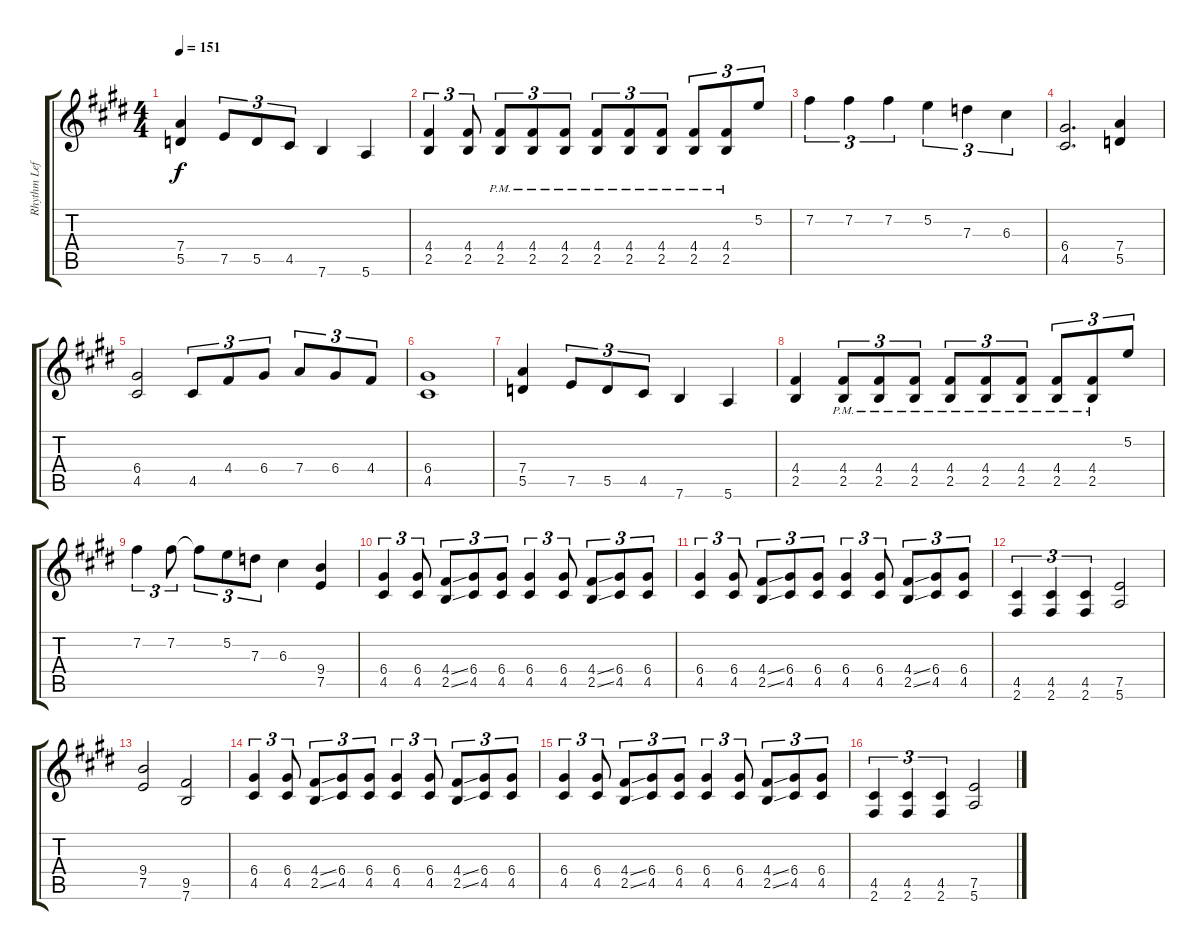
\track ("Rhythm Left" "Rhythm Lef") {instrument distortionguitar}
\staff {score tabs}
\tuning (E4 B3 G3 D3 A2 E2) {hide}
\ts (4 4)
\tempo 151
\clef g2
\ks e
(7.4 5.5).4{dy f} 7.5.8{tu (3 2)} 5.5.8{tu (3 2)} 4.5.8{tu (3 2)} 7.6.4 5.6.4 |
(4.4 2.5).4{tu (3 2)} (4.4 2.5).8{tu (3 2)} (4.4{pm} 2.5).8{tu (3 2)} (4.4{pm} 2.5).8{tu (3 2)} (4.4{pm} 2.5).8{tu (3 2)} (4.4{pm} 2.5).8{tu (3 2)} (4.4{pm} 2.5).8{tu (3 2)} (4.4{pm} 2.5).8{tu (3 2)} (4.4{pm} 2.5).8{tu (3 2)} (4.4{pm} 2.5).8{tu (3 2)} 5.2.8{tu (3 2)} |
7.2.4{tu (3 2)} 7.2.4{tu (3 2)} 7.2.4{tu (3 2)} 5.2.4{tu (3 2)} 7.3.4{tu (3 2)} 6.3.4{tu (3 2)} |
(6.4 4.5).2{d} (7.4 5.5).4 |
(6.4 4.5).2 4.5.8{tu (3 2)} 4.4.8{tu (3 2)} 6.4.8{tu (3 2)} 7.4.8{tu (3 2)} 6.4.8{tu (3 2)} 4.4.8{tu (3 2)} |
(6.4 4.5).1 |
(7.4 5.5).4 7.5.8{tu (3 2)} 5.5.8{tu (3 2)} 4.5.8{tu (3 2)} 7.6.4 5.6.4 |
(4.4 2.5).4 (4.4{pm} 2.5).8{tu (3 2)} (4.4{pm} 2.5).8{tu (3 2)} (4.4{pm} 2.5).8{tu (3 2)} (4.4{pm} 2.5).8{tu (3 2)} (4.4{pm} 2.5).8{tu (3 2)} (4.4{pm} 2.5).8{tu (3 2)} (4.4{pm} 2.5).8{tu (3 2)} (4.4{pm} 2.5).8{tu (3 2)} 5.2.8{tu (3 2)} |
7.2.4{tu (3 2)} 7.2.8{tu (3 2)} 7.2{t}.8{tu (3 2)} 5.2.8{tu (3 2)} 7.3.8{tu (3 2)} 6.3.4 (9.4 7.5).4 |
(6.4 4.5).4{tu (3 2)} (6.4 4.5).8{tu (3 2)} (4.4{ss} 2.5{ss}).8{tu (3 2)} (6.4 4.5).8{tu (3 2)} (6.4 4.5).8{tu (3 2)} (6.4 4.5).4{tu (3 2)} (6.4 4.5).8{tu (3 2)} (4.4{ss} 2.5{ss}).8{tu (3 2)} (6.4 4.5).8{tu (3 2)} (6.4 4.5).8{tu (3 2)} |
(6.4 4.5).4{tu (3 2)} (6.4 4.5).8{tu (3 2)} (4.4{ss} 2.5{ss}).8{tu (3 2)} (6.4 4.5).8{tu (3 2)} (6.4 4.5).8{tu (3 2)} (6.4 4.5).4{tu (3 2)} (6.4 4.5).8{tu (3 2)} (4.4{ss} 2.5{ss}).8{tu (3 2)} (6.4 4.5).8{tu (3 2)} (6.4 4.5).8{tu (3 2)} |
(4.5 2.6).4{tu (3 2)} (4.5 2.6).4{tu (3 2)} (4.5 2.6).4{tu (3 2)} (7.5 5.6).2 |
(9.4 7.5).2 (9.5 7.6).2 |
(6.4 4.5).4{tu (3 2)} (6.4 4.5).8{tu (3 2)} (4.4{ss} 2.5{ss}).8{tu (3 2)} (6.4 4.5).8{tu (3 2)} (6.4 4.5).8{tu (3 2)} (6.4 4.5).4{tu (3 2)} (6.4 4.5).8{tu (3 2)} (4.4{ss} 2.5{ss}).8{tu (3 2)} (6.4 4.5).8{tu (3 2)} (6.4 4.5).8{tu (3 2)} |
(6.4 4.5).4{tu (3 2)} (6.4 4.5).8{tu (3 2)} (4.4{ss} 2.5{ss}).8{tu (3 2)} (6.4 4.5).8{tu (3 2)} (6.4 4.5).8{tu (3 2)} (6.4 4.5).4{tu (3 2)} (6.4 4.5).8{tu (3 2)} (4.4{ss} 2.5{ss}).8{tu (3 2)} (6.4 4.5).8{tu (3 2)} (6.4 4.5).8{tu (3 2)} |
(4.5 2.6).4{tu (3 2)} (4.5 2.6).4{tu (3 2)} (4.5 2.6).4{tu (3 2)} (7.5 5.6).2
